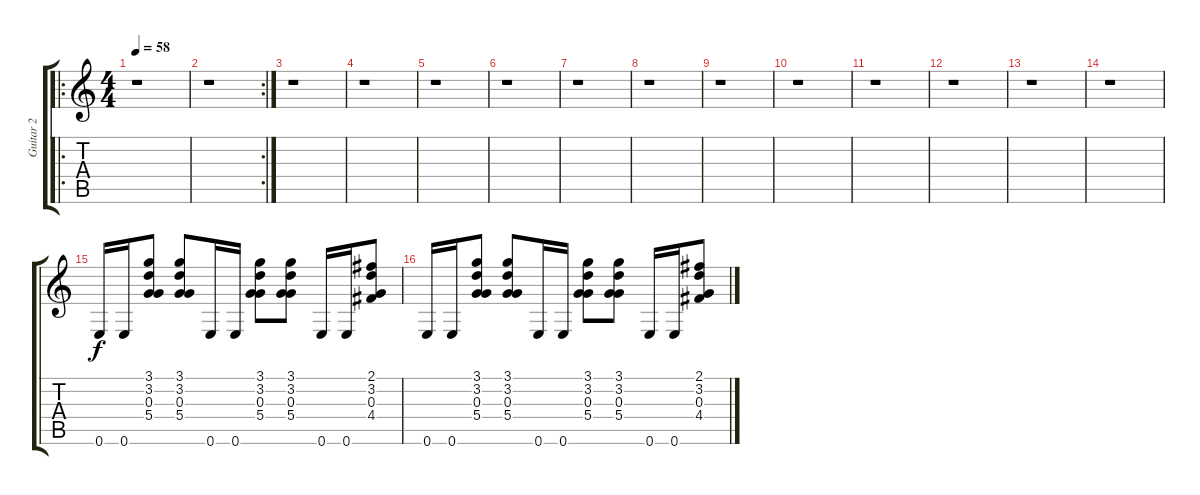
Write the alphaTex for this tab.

\track ("Guitar 2" "Guitar 2") {instrument acousticguitarsteel}
\staff {score tabs}
\tuning (E4 B3 G3 D3 A2 E2) {hide}
\ro
\ts (4 4)
\tempo 58
\clef g2
\ks c
r.1{dy f instrument acousticguitarsteel} |
\rc 2
r.1 |
r.1 |
r.1 |
r.1 |
r.1 |
r.1 |
r.1 |
r.1 |
r.1 |
r.1 |
r.1 |
r.1 |
r.1 |
0.6.16 0.6.16 (3.1 3.2 0.3 5.4).8 (3.1 3.2 0.3 5.4).8 0.6.16 0.6.16 (3.1 3.2 0.3 5.4).8 (3.1 3.2 0.3 5.4).8 0.6.16 0.6.16 (2.1 3.2 0.3 4.4).8 |
0.6.16 0.6.16 (3.1 3.2 0.3 5.4).8 (3.1 3.2 0.3 5.4).8 0.6.16 0.6.16 (3.1 3.2 0.3 5.4).8 (3.1 3.2 0.3 5.4).8 0.6.16 0.6.16 (2.1 3.2 0.3 4.4).8
